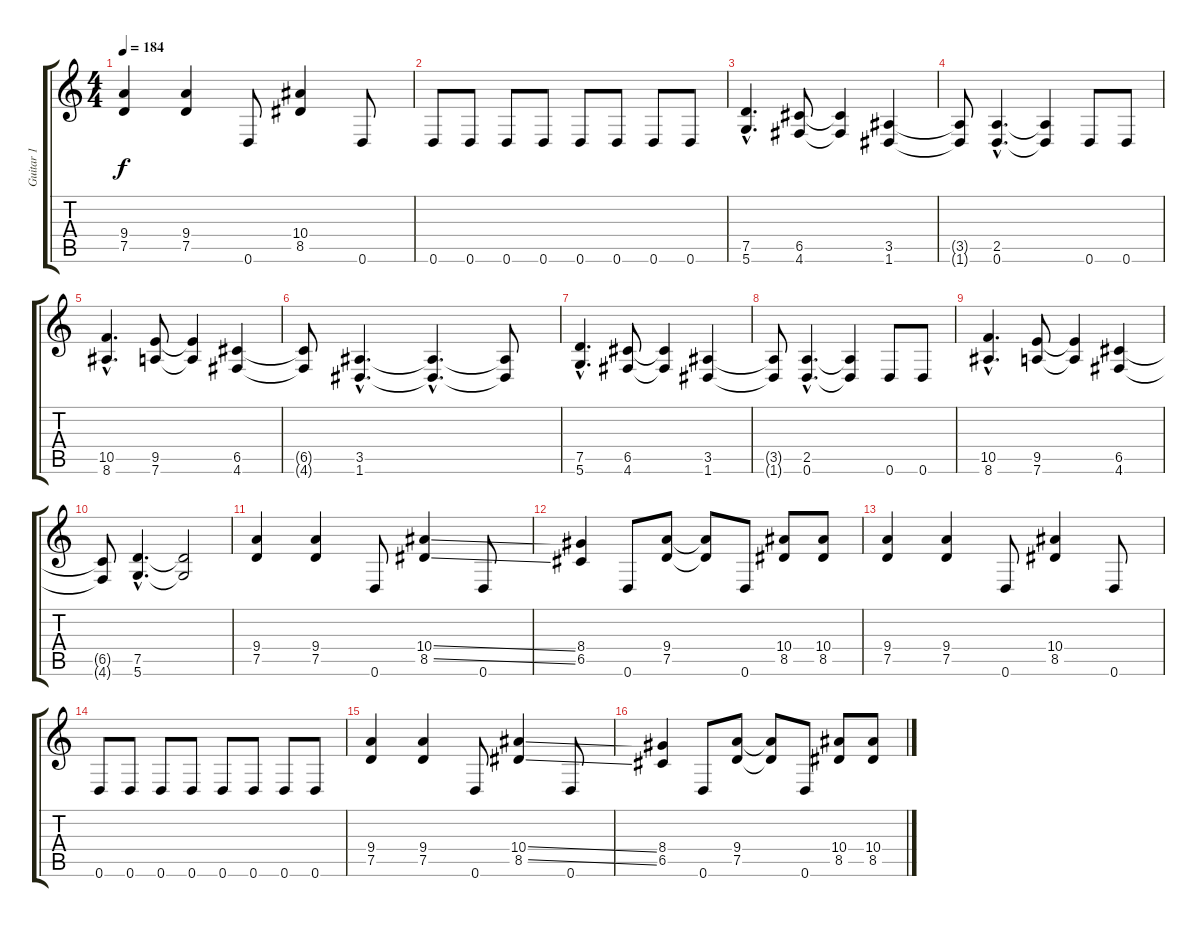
\track ("Guitar 1" "Guitar 1") {instrument distortionguitar}
\staff {score tabs}
\tuning (D4 A3 F3 C3 G2 D2) {hide}
\ts (4 4)
\tempo 184
\clef g2
\ks c
(9.4 7.5).4{dy f} (9.4 7.5).4 0.6.8 (10.4 8.5).4 0.6.8 |
0.6.8 0.6.8 0.6.8 0.6.8 0.6.8 0.6.8 0.6.8 0.6.8 |
(7.5{hac} 5.6{hac}).4{d} (6.5 4.6).8 (6.5{t} 4.6{t}).4 (3.5 1.6).4 |
(3.5{t} 1.6{t}).8 (2.5{hac} 0.6{hac}).4{d} (2.5{t} 0.6{t}).4 0.6.8 0.6.8 |
(10.5{hac} 8.6{hac}).4{d} (9.5 7.6).8 (9.5{t} 7.6{t}).4 (6.5 4.6).4 |
(6.5{t} 4.6{t}).8 (3.5{hac} 1.6{hac}).4{d} (3.5{hac t} 1.6{hac t}).4{d} (3.5{t} 1.6{t}).8 |
(7.5{hac} 5.6{hac}).4{d} (6.5 4.6).8 (6.5{t} 4.6{t}).4 (3.5 1.6).4 |
(3.5{t} 1.6{t}).8 (2.5{hac} 0.6{hac}).4{d} (2.5{t} 0.6{t}).4 0.6.8 0.6.8 |
(10.5{hac} 8.6{hac}).4{d} (9.5 7.6).8 (9.5{t} 7.6{t}).4 (6.5 4.6).4 |
(6.5{t} 4.6{t}).8 (7.5{hac} 5.6{hac}).4{d} (7.5{t} 5.6{t}).2 |
(9.4 7.5).4 (9.4 7.5).4 0.6.8 (10.4{ss} 8.5{ss}).4 0.6.8 |
(8.4 6.5).4 0.6.8 (9.4 7.5).8 (9.4{t} 7.5{t}).8 0.6.8 (10.4 8.5).8 (10.4 8.5).8 |
(9.4 7.5).4 (9.4 7.5).4 0.6.8 (10.4 8.5).4 0.6.8 |
0.6.8 0.6.8 0.6.8 0.6.8 0.6.8 0.6.8 0.6.8 0.6.8 |
(9.4 7.5).4 (9.4 7.5).4 0.6.8 (10.4{ss} 8.5{ss}).4 0.6.8 |
(8.4 6.5).4 0.6.8 (9.4 7.5).8 (9.4{t} 7.5{t}).8 0.6.8 (10.4 8.5).8 (10.4 8.5).8
